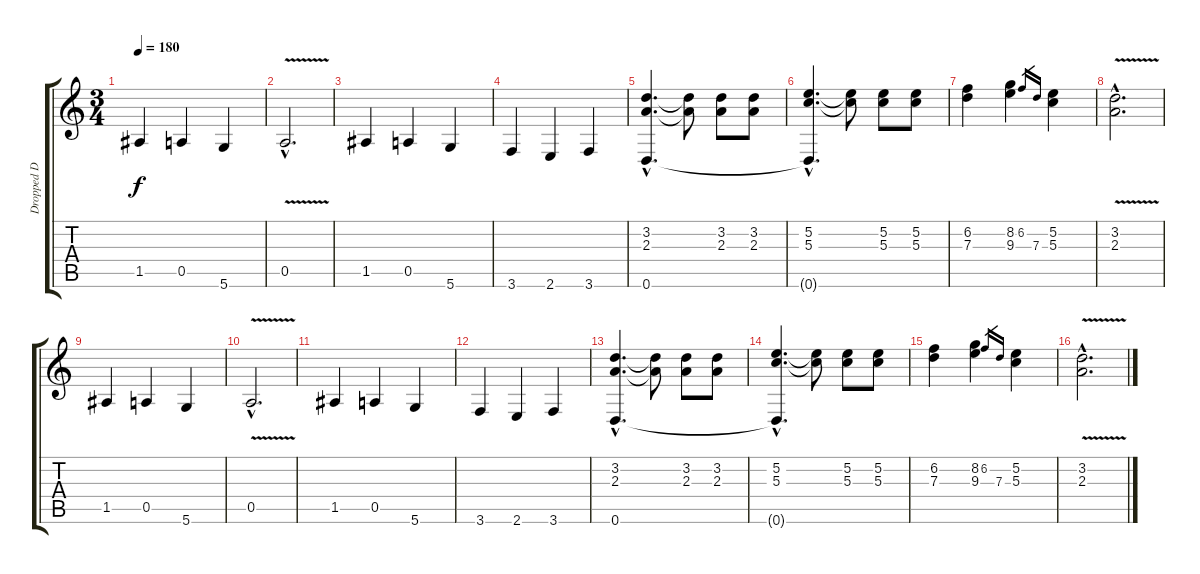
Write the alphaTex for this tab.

\track ("Dropped D - Acustic" "Dropped D ") {instrument acousticguitarsteel}
\staff {score tabs}
\tuning (E4 B3 G3 D3 A2 D2) {hide}
\ts (3 4)
\tempo 180
\clef g2
\ks c
1.5.4{dy f} 0.5.4 5.6.4 |
0.5{v hac}.2{d} |
1.5.4 0.5.4 5.6.4 |
3.6.4 2.6.4 3.6.4 |
(3.2{hac} 2.3{hac} 0.6{hac}).4{d} (3.2{t} 2.3{t}).8 (3.2 2.3).8 (3.2 2.3).8 |
(5.2{hac} 5.3{hac} 0.6{hac t}).4{d} (5.2{t} 5.3{t}).8 (5.2 5.3).8 (5.2 5.3).8 |
(6.2 7.3).4 (8.2 9.3).4 6.2.16{gr} 7.3.16{gr} (5.2 5.3).4 |
(3.2{v hac} 2.3{v hac}).2{d} |
1.5.4 0.5.4 5.6.4 |
0.5{v hac}.2{d} |
1.5.4 0.5.4 5.6.4 |
3.6.4 2.6.4 3.6.4 |
(3.2{hac} 2.3{hac} 0.6{hac}).4{d} (3.2{t} 2.3{t}).8 (3.2 2.3).8 (3.2 2.3).8 |
(5.2{hac} 5.3{hac} 0.6{hac t}).4{d} (5.2{t} 5.3{t}).8 (5.2 5.3).8 (5.2 5.3).8 |
(6.2 7.3).4 (8.2 9.3).4 6.2.16{gr} 7.3.16{gr} (5.2 5.3).4 |
(3.2{v hac} 2.3{v hac}).2{d}
